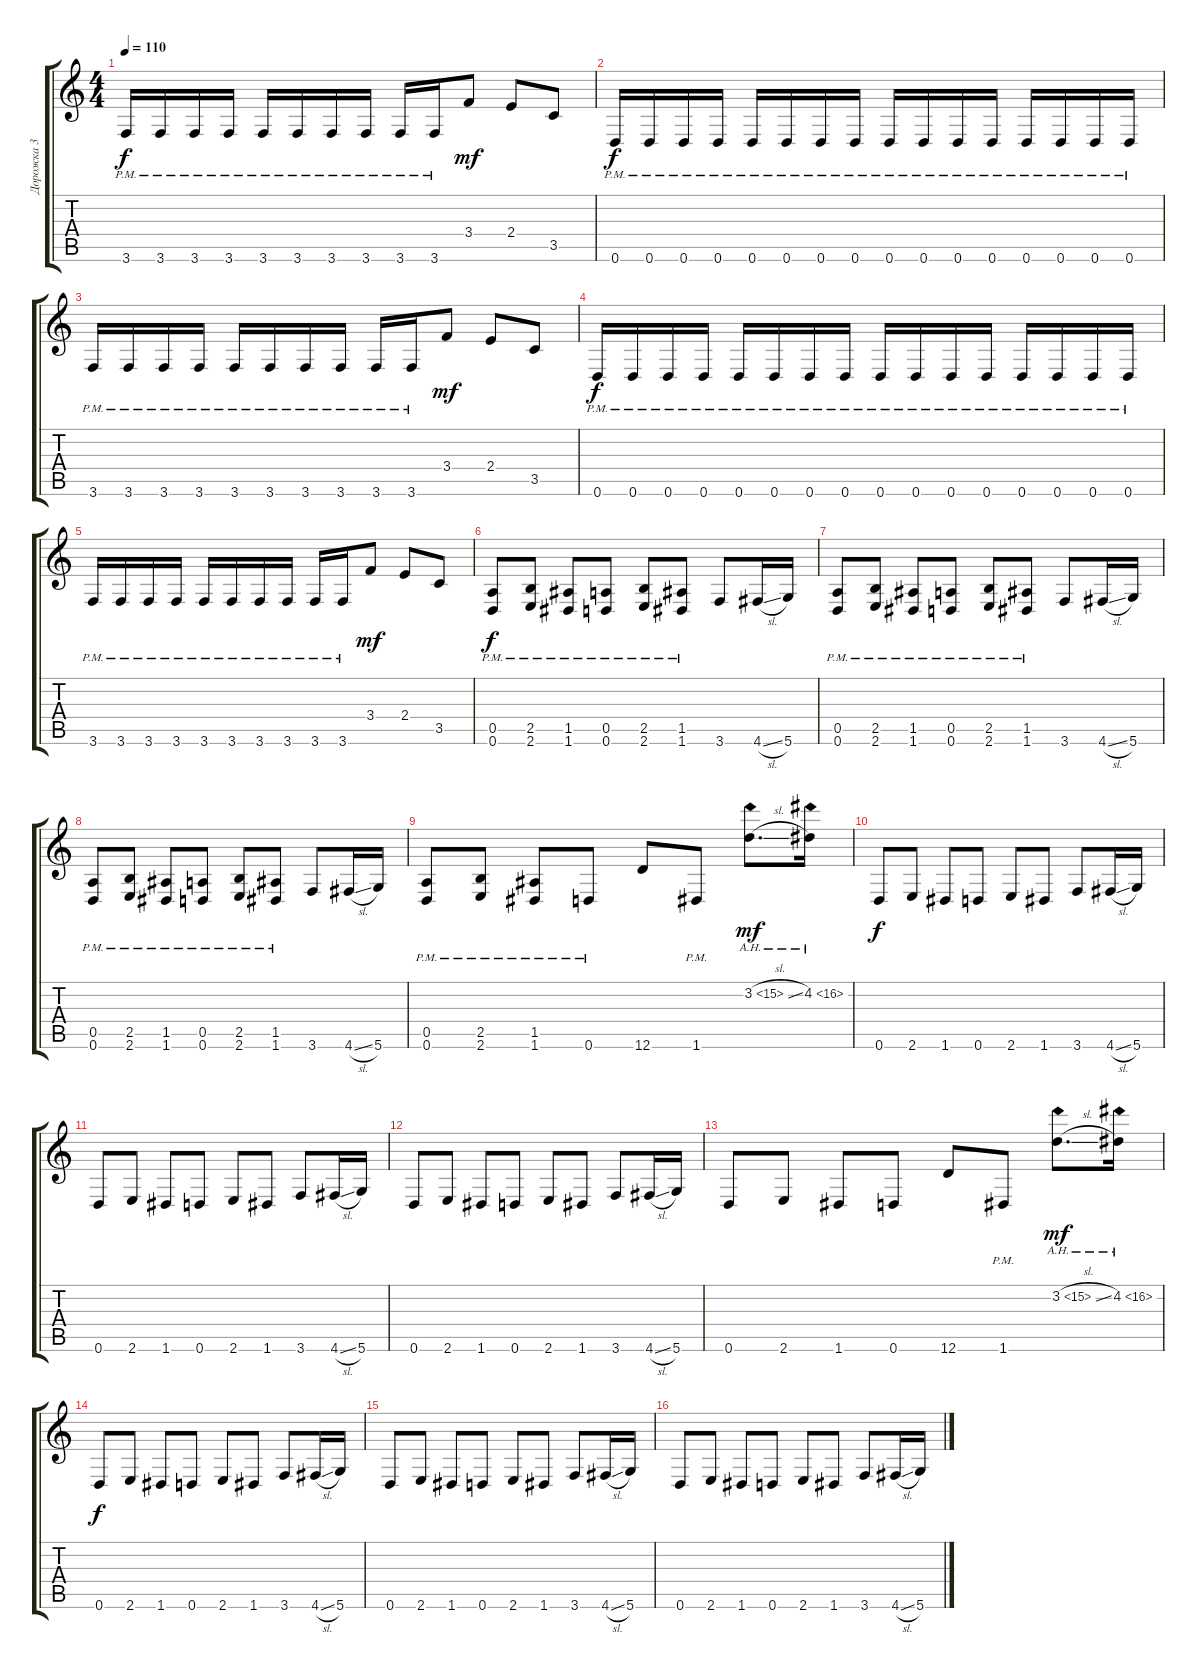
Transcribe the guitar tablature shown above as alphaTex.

\track ("Дорожка 3" "Дорожка 3") {instrument overdrivenguitar}
\staff {score tabs}
\tuning (E4 B3 G3 D3 A2 D2) {hide}
\ts (4 4)
\tempo 110
\clef g2
\ks c
3.6{pm}.16{dy f} 3.6{pm}.16 3.6{pm}.16 3.6{pm}.16 3.6{pm}.16 3.6{pm}.16 3.6{pm}.16 3.6{pm}.16 3.6{pm}.16 3.6{pm}.16 3.4.8{dy mf} 2.4.8 3.5.8 |
0.6{pm}.16{dy f} 0.6{pm}.16 0.6{pm}.16 0.6{pm}.16 0.6{pm}.16 0.6{pm}.16 0.6{pm}.16 0.6{pm}.16 0.6{pm}.16 0.6{pm}.16 0.6{pm}.16 0.6{pm}.16 0.6{pm}.16 0.6{pm}.16 0.6{pm}.16 0.6{pm}.16 |
3.6{pm}.16 3.6{pm}.16 3.6{pm}.16 3.6{pm}.16 3.6{pm}.16 3.6{pm}.16 3.6{pm}.16 3.6{pm}.16 3.6{pm}.16 3.6{pm}.16 3.4.8{dy mf} 2.4.8 3.5.8 |
0.6{pm}.16{dy f} 0.6{pm}.16 0.6{pm}.16 0.6{pm}.16 0.6{pm}.16 0.6{pm}.16 0.6{pm}.16 0.6{pm}.16 0.6{pm}.16 0.6{pm}.16 0.6{pm}.16 0.6{pm}.16 0.6{pm}.16 0.6{pm}.16 0.6{pm}.16 0.6{pm}.16 |
3.6{pm}.16 3.6{pm}.16 3.6{pm}.16 3.6{pm}.16 3.6{pm}.16 3.6{pm}.16 3.6{pm}.16 3.6{pm}.16 3.6{pm}.16 3.6{pm}.16 3.4.8{dy mf} 2.4.8 3.5.8 |
(0.5{pm} 0.6{pm}).8{dy f} (2.5{pm} 2.6{pm}).8 (1.5{pm} 1.6{pm}).8 (0.5{pm} 0.6{pm}).8 (2.5{pm} 2.6{pm}).8 (1.5{pm} 1.6{pm}).8 3.6.8 4.6{sl}.16 5.6.16 |
(0.5{pm} 0.6{pm}).8 (2.5{pm} 2.6{pm}).8 (1.5{pm} 1.6{pm}).8 (0.5{pm} 0.6{pm}).8 (2.5{pm} 2.6{pm}).8 (1.5{pm} 1.6{pm}).8 3.6.8 4.6{sl}.16 5.6.16 |
(0.5{pm} 0.6{pm}).8 (2.5{pm} 2.6{pm}).8 (1.5{pm} 1.6{pm}).8 (0.5{pm} 0.6{pm}).8 (2.5{pm} 2.6{pm}).8 (1.5{pm} 1.6{pm}).8 3.6.8 4.6{sl}.16 5.6.16 |
(0.5{pm} 0.6{pm}).8 (2.5{pm} 2.6{pm}).8 (1.5{pm} 1.6{pm}).8 0.6{pm}.8 12.6.8 1.6{pm}.8 3.2{ah 12 sl}.8{d dy mf} 4.2{ah 12}.16 |
0.6.8{dy f} 2.6.8 1.6.8 0.6.8 2.6.8 1.6.8 3.6.8 4.6{sl}.16 5.6.16 |
0.6.8 2.6.8 1.6.8 0.6.8 2.6.8 1.6.8 3.6.8 4.6{sl}.16 5.6.16 |
0.6.8 2.6.8 1.6.8 0.6.8 2.6.8 1.6.8 3.6.8 4.6{sl}.16 5.6.16 |
0.6.8 2.6.8 1.6.8 0.6.8 12.6.8 1.6{pm}.8 3.2{ah 12 sl}.8{d dy mf} 4.2{ah 12}.16 |
0.6.8{dy f} 2.6.8 1.6.8 0.6.8 2.6.8 1.6.8 3.6.8 4.6{sl}.16 5.6.16 |
0.6.8 2.6.8 1.6.8 0.6.8 2.6.8 1.6.8 3.6.8 4.6{sl}.16 5.6.16 |
0.6.8 2.6.8 1.6.8 0.6.8 2.6.8 1.6.8 3.6.8 4.6{sl}.16 5.6.16
